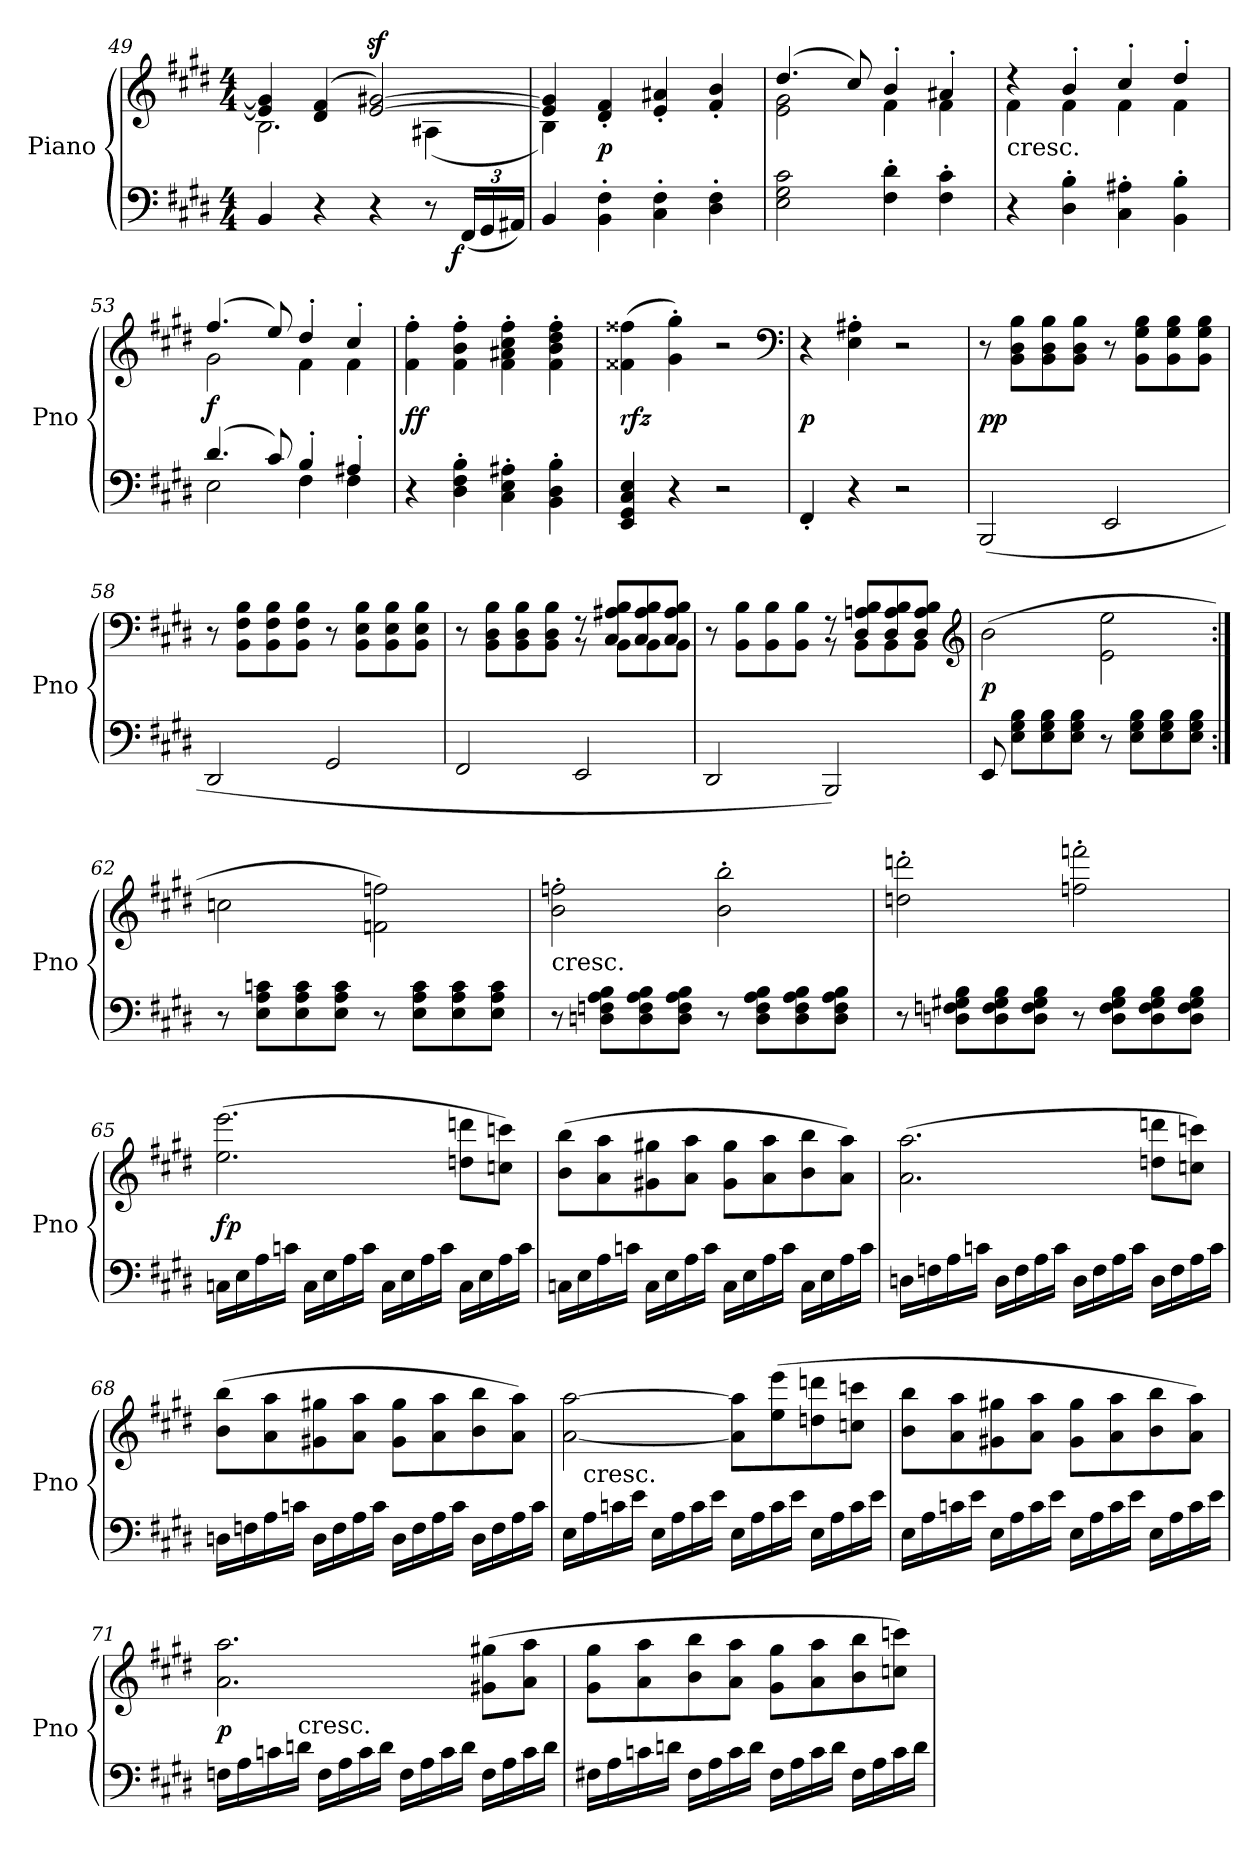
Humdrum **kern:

**kern	**kern	**dynam
*part1	*part1	*part1
*staff2	*staff1	*staff1/2
*I"Piano	*	*
*I'Pno	*	*
*clefF4	*clefG2	*
*k[f#c#g#d#]	*k[f#c#g#d#]	*
*E:	*E:	*
*M4/4	*M4/4	*
=49	=49	=49
*	*^	*
4BB	4e] 4g]	2.B	.
4r	(4d# 4f#	.	.
4r	[2ez> [2g#Xz>)	.	.
8r	.	(4A#X	.
!	!	!	!LO:DY:b=2:rj
(24FF#LL	.	.	f
24GG#	.	.	.
24AA#XJJ)	.	.	.
=50	=50	=50	=50
4BB	4e] 4g#]	4B)	.
4BB' 4F#'	4d#' 4f#'	2.ryy	p
4C#' 4F#'	4e' 4a#X'	.	.
4D#' 4F#'	4f#' 4b'	.	.
!!LO:LB:g=z	!!
=51	=51	=51	=51
2E 2G# 2c#	(4.dd#	2e 2g#	.
.	8cc#)	.	.
4F#' 4d#'	4b'	4f#	.
4F#' 4c#'	4a#X'	4f#	.
=52	=52	=52	=52
!	!LO:TX:c:t=cresc.	!	!
4r	4r	4f#	.
4D#' 4B'	4b'	4f#	.
4C#' 4A#X'	4cc#'	4f#	.
4BB' 4B'	4dd#'	4f#	.
=53	=53	=53	=53
*^	*	*	*
(4.d#	2E	(4.ff#	2g#	f
8c#)	.	8ee)	.	.
4B'	4F#	4dd#'	4f#	.
4A#X'	4F#	4cc#'	4f#	.
*v	*v	*	*	*
*	*v	*v	*
=54	=54	=54
4r	4f#' 4ff#'	ff
4D#' 4F#' 4B'	4f#' 4b' 4ff#'	.
4C#' 4E' 4A#X'	4f#' 4a#X' 4cc#' 4ff#'	.
4BB' 4D#' 4B'	4f#' 4b' 4dd#' 4ff#'	.
=55	=55	=55
4EE 4GG# 4C# 4E	(4f##X 4ff##X	rfz
4r	4g#' 4gg#')	.
2r	2r	.
*	*clefF4	*
=56	=56	=56
4FF#'	4r	p
4r	4E' 4A#X'	.
2r	2r	.
!!LO:LB:g=z
=57	=57	=57
(2BBB	8r	pp
.	8BB 8D# 8BL	.
.	8BB 8D# 8B	.
.	8BB 8D# 8BJ	.
2EE	8r	.
.	8BB 8G# 8BL	.
.	8BB 8G# 8B	.
.	8BB 8G# 8BJ	.
=58	=58	=58
2DD#	8r	.
.	8BB 8F# 8BL	.
.	8BB 8F# 8B	.
.	8BB 8F# 8BJ	.
2GG#	8r	.
.	8BB 8E 8BL	.
.	8BB 8E 8B	.
.	8BB 8E 8BJ	.
=59	=59	=59
*	*^	*
2FF#	2ryy	8r	.
.	.	8BB 8D# 8BL	.
.	.	8BB 8D# 8B	.
.	.	8BB 8D# 8BJ	.
2EE	8r	8r	.
.	8C# 8A#X 8BL	8BBL	.
.	8C# 8A# 8B	8BB	.
.	8C# 8A# 8BJ	8BBJ	.
=60	=60	=60	=60
2DD#	2ryy	8r	.
.	.	8BB 8BL	.
.	.	8BB 8B	.
.	.	8BB 8BJ	.
2BBB)	8r	8r	.
.	8D# 8An 8BL	8BBL	.
.	8D# 8A 8B	8BB	.
.	8D# 8A 8BJ	8BBJ	.
*	*v	*v	*
*	*clefG2	*
=61	=61	=61
8EE	(2b	p
8E 8G# 8BL	.	.
8E 8G# 8B	.	.
8E 8G# 8BJ	.	.
8r	2e\ 2ee\	.
8E 8G# 8BL	.	.
8E 8G# 8B	.	.
8E 8G# 8BJ	.	.
!!LO:LB:g=z
=62:|!	=62:|!	=62:|!
8r	2ccn	.
8E 8A 8cnL	.	.
8E 8A 8c	.	.
8E 8A 8cJ	.	.
8r	2fn 2ffn)	.
8E 8A 8cL	.	.
8E 8A 8c	.	.
8E 8A 8cJ	.	.
=63	=63	=63
!	!LO:TX:c:t=cresc.	!
8r	2b' 2ffn'	.
8Dn 8Fn 8A 8BL	.	.
8D 8F 8A 8B	.	.
8D 8F 8A 8BJ	.	.
8r	2b' 2bb'	.
8D 8F 8A 8BL	.	.
8D 8F 8A 8B	.	.
8D 8F 8A 8BJ	.	.
=64	=64	=64
8r	2ddn' 2dddn'	.
8Dn 8Fn 8G#X 8BL	.	.
8D 8F 8G# 8B	.	.
8D 8F 8G# 8BJ	.	.
8r	2ffn' 2fffn'	.
8D 8F 8G# 8BL	.	.
8D 8F 8G# 8B	.	.
8D 8F 8G# 8BJ	.	.
=65	=65	=65
16CnLL	(2.ee 2.eee	fp
16E	.	.
16A	.	.
16cnJJ	.	.
16CLL	.	.
16E	.	.
16A	.	.
16cJJ	.	.
16CLL	.	.
16E	.	.
16A	.	.
16cJJ	.	.
16CLL	8ddn 8dddnL	.
16E	.	.
16A	8ccn 8cccnJ)	.
16cJJ	.	.
!!LO:LB:g=z
=66	=66	=66
16CnLL	(8b 8bbL	.
16E	.	.
16A	8a 8aa	.
16cnJJ	.	.
16CLL	8g#X 8gg#X	.
16E	.	.
16A	8a 8aaJ	.
16cJJ	.	.
16CLL	8g# 8gg#L	.
16E	.	.
16A	8a 8aa	.
16cJJ	.	.
16CLL	8b 8bb	.
16E	.	.
16A	8a 8aaJ)	.
16cJJ	.	.
=67	=67	=67
16DnLL	(2.a 2.aa	.
16Fn	.	.
16A	.	.
16cnJJ	.	.
16DLL	.	.
16F	.	.
16A	.	.
16cJJ	.	.
16DLL	.	.
16F	.	.
16A	.	.
16cJJ	.	.
16DLL	8ddn 8dddnL	.
16F	.	.
16A	8ccn 8cccnJ)	.
16cJJ	.	.
=68	=68	=68
16DnLL	(8b 8bbL	.
16Fn	.	.
16A	8a 8aa	.
16cnJJ	.	.
16DLL	8g#X 8gg#X	.
16F	.	.
16A	8a 8aaJ	.
16cJJ	.	.
16DLL	8g# 8gg#L	.
16F	.	.
16A	8a 8aa	.
16cJJ	.	.
16DLL	8b 8bb	.
16F	.	.
16A	8a 8aaJ)	.
16cJJ	.	.
=69	=69	=69
*	*^	*
16ELL	[2a [2aa	16ryy	.
!	!	!LO:TX:c:t=cresc.	!
16A	.	2...ryy	.
16cn	.	.	.
16eJJ	.	.	.
16ELL	.	.	.
16A	.	.	.
16c	.	.	.
16eJJ	.	.	.
16ELL	8a] 8aa]L	.	.
16A	.	.	.
16c	(8ee 8eee	.	.
16eJJ	.	.	.
16ELL	8ddn 8dddn	.	.
16A	.	.	.
16c	8ccn 8cccnJ	.	.
16eJJ	.	.	.
*	*v	*v	*
!!LO:LB:g=z
=70	=70	=70
16ELL	8b 8bbL	.
16A	.	.
16cn	8a 8aa	.
16eJJ	.	.
16ELL	8g#X 8gg#X	.
16A	.	.
16c	8a 8aaJ	.
16eJJ	.	.
16ELL	8g# 8gg#L	.
16A	.	.
16c	8a 8aa	.
16eJJ	.	.
16ELL	8b 8bb	.
16A	.	.
16c	8a 8aaJ)	.
16eJJ	.	.
=71	=71	=71
*	*^	*
16FnLL	2.a 2.aa	8.ryy	p
16A	.	.	.
16cn	.	.	.
!	!	!LO:TX:c:t=cresc.	!
16dnJJ	.	2ryy	.
16FLL	.	.	.
16A	.	.	.
16c	.	.	.
16dJJ	.	.	.
16FLL	.	.	.
16A	.	.	.
16c	.	.	.
16dJJ	.	4ryy	.
16FLL	(8g#X 8gg#XL	.	.
16A	.	.	.
16c	8a 8aaJ	.	.
16dJJ	.	16ryy	.
*	*v	*v	*
=72	=72	=72
16F#XLL	8g# 8gg#L	.
16A	.	.
16cn	8a 8aa	.
16dnJJ	.	.
16F#LL	8b 8bb	.
16A	.	.
16c	8a 8aaJ	.
16dJJ	.	.
16F#LL	8g# 8gg#L	.
16A	.	.
16c	8a 8aa	.
16dJJ	.	.
16F#LL	8b 8bb	.
16A	.	.
16c	8ccn 8cccnJ)	.
16dJJ	.	.
=	=	=
*-	*-	*-
